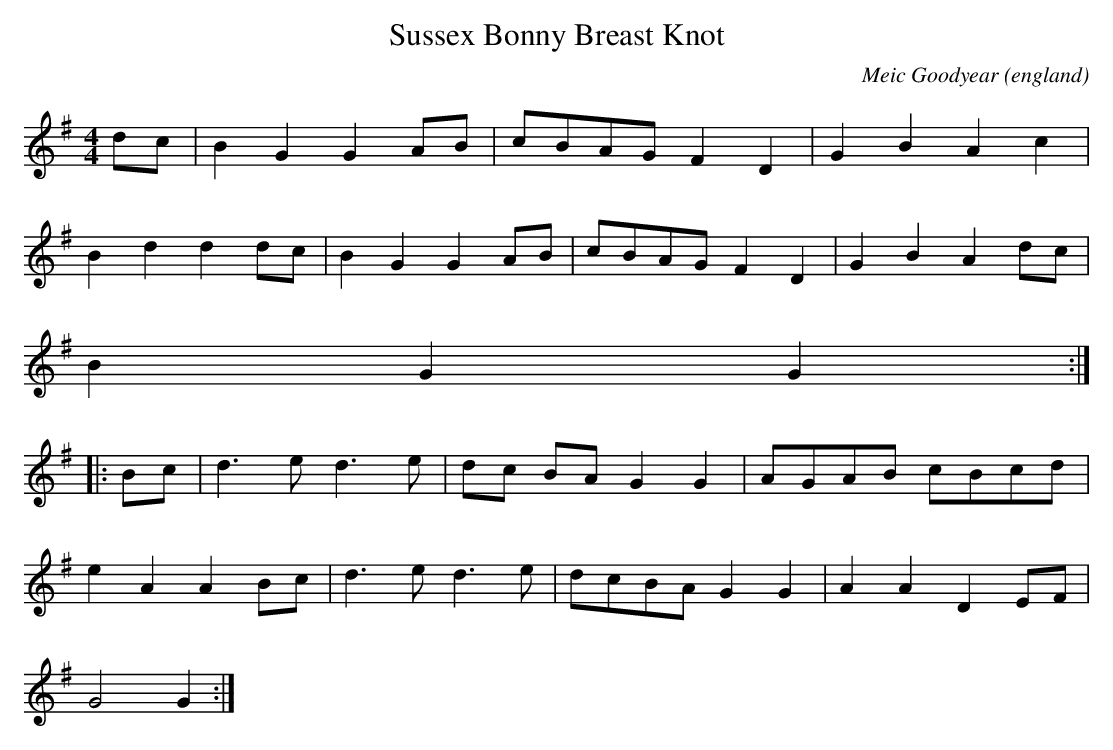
X:1
T:Sussex Bonny Breast Knot
O:england
C:Meic Goodyear
M:4/4
L:1/8
K:G
dc|B2G2G2AB|cBAG F2D2|G2B2A2c2|
B2d2d2dc|B2G2G2AB|cBAG F2D2|G2B2A2dc|
B2G2G2:|
|:Bc|d3e d3e|dc BA G2G2|AGAB cBcd|
e2A2A2Bc|d3e d3e|dcBA G2G2|A2A2D2EF|
G4G2:|
